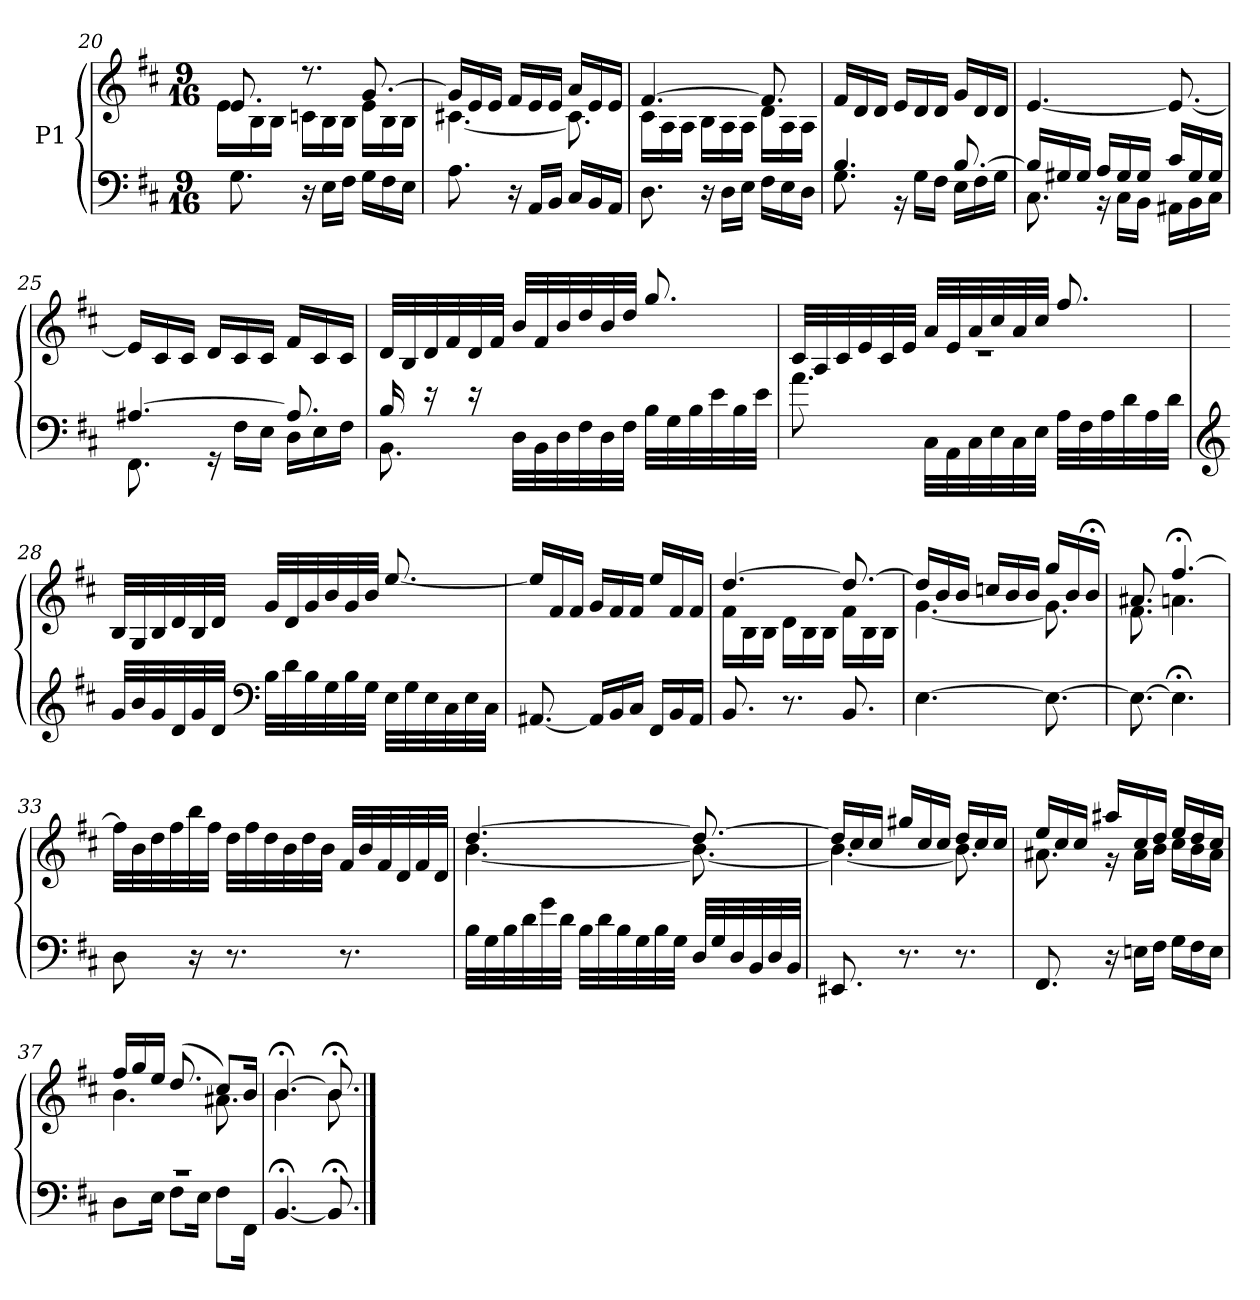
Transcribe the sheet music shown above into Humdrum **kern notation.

**kern	**kern
*part1	*part1
*staff2	*staff1
*I"P1	*
*clefF4	*clefG2
*k[f#c#]	*k[f#c#]
*D:	*D:
*M9/16	*M9/16
=20	=20
*	*^
8.Gi\	8.ei/	16ei\LL
.	.	16Bi\
.	.	16Bi\JJ
16r	8.r	16cni\LL
16Ei\LL	.	16Bi\
16F#i\JJ	.	16Bi\JJ
16Gi\LL	[8.gi/	16ei\LL
16F#i\	.	16Bi\
16Ei\JJ	.	16Bi\JJ
=21	=21	=21
8.Ai\	16gi/LL]	[4.c#Xi\
.	16ei/	.
.	16ei/JJ	.
16r	16f#i/LL	.
16AAi/LL	16ei/	.
16BBi/JJ	16ei/JJ	.
16C#i/LL	16ai/LL	8.c#i\]
16BBi/	16ei/	.
16AAi/JJ	16ei/JJ	.
=22	=22	=22
8.Di\	[4.f#i/	16c#i\LL
.	.	16Ai\
.	.	16Ai\JJ
16r	.	16Bi\LL
16Di\LL	.	16Ai\
16Ei\JJ	.	16Ai\JJ
16F#i\LL	8.f#i/]	16di\LL
16Ei\	.	16Ai\
16Di\JJ	.	16Ai\JJ
*	*v	*v
!!LO:LB:g=z
=23	=23
*^	*
4.Bi/	8.Gi\	16f#i/LL
.	.	16di/
.	.	16di/JJ
.	16r	16ei/LL
.	16Gi\LL	16di/
.	16F#i\JJ	16di/JJ
[8.Bi/	16Ei\LL	16gi/LL
.	16F#i\	16di/
.	16Gi\JJ	16di/JJ
=24	=24	=24
16Bi/LL]	8.C#i\	[4.ei/
16G#Xi/	.	.
16G#i/JJ	.	.
16Ai/LL	16r	.
16G#i/	16C#i\LL	.
16G#i/JJ	16BBi\JJ	.
16c#i/LL	16AA#Xi\LL	8.ei/_
16G#i/	16BBi\	.
16G#i/JJ	16C#i\JJ	.
=25	=25	=25
[4.A#Xi/	8.FF#i\	16ei/LL]
.	.	16c#i/
.	.	16c#i/JJ
.	16r	16di/LL
.	16F#i\LL	16c#i/
.	16Ei\JJ	16c#i/JJ
8.A#i/]	16Di\LL	16f#i/LL
.	16Ei\	16c#i/
.	16F#i\JJ	16c#i/JJ
=26	=26	=26
16Bi/	8.BBi\	32di/LLL
.	.	32Bi/
16r	.	32di/
.	.	32f#i/
16r	.	32di/
.	.	32f#i/JJJ
8.ryy	32Di\LLL	32bi/LLL
.	32BBi\	32f#i/
.	32Di\	32bi/
.	32F#i\	32ddi/
.	32Di\	32bi/
.	32F#i\JJJ	32ddi/JJJ
8.ryy	32Bi\LLL	8.ggi/
.	32Gi\	.
.	32Bi\	.
.	32ei\	.
.	32Bi\	.
.	32ei\JJJ	.
!!LO:LB:g=z
=27	=27	=27
!LO:N:vis=1	!	!
16%9r	8.ai\	32c#i/LLL
.	.	32Ai/
.	.	32c#i/
.	.	32ei/
.	.	32c#i/
.	.	32ei/JJJ
.	32C#i\LLL	32ai/LLL
.	32AAi\	32ei/
.	32C#i\	32ai/
.	32Ei\	32cc#i/
.	32C#i\	32ai/
.	32Ei\JJJ	32cc#i/JJJ
.	32Ai\LLL	8.ff#i/
.	32F#i\	.
.	32Ai\	.
.	32di\	.
.	32Ai\	.
.	32di\JJJ	.
*v	*v	*
=28	=28
*clefG2	*
32gi/LLL	32Bi/LLL
32bi/	32Gi/
32gi/	32Bi/
32di/	32di/
32gi/	32Bi/
32di/JJJ	32di/JJJ
*clefF4	*
32Bi\LLL	32gi/LLL
32di\	32di/
32Bi\	32gi/
32Gi\	32bi/
32Bi\	32gi/
32Gi\JJJ	32bi/JJJ
32Ei\LLL	[8.eei/
32Gi\	.
32Ei\	.
32C#i\	.
32Ei\	.
32C#i\JJJ	.
=29	=29
[8.AA#Xi/	16eei/LL]
.	16f#i/
.	16f#i/JJ
16AA#i/LL]	16gi/LL
16BBi/	16f#i/
16C#i/JJ	16f#i/JJ
16FF#i/LL	16eei/LL
16BBi/	16f#i/
16AA#i/JJ	16f#i/JJ
!!LO:LB:g=z
=30	=30
*	*^
8.BBi/	[4.ddi/	16f#i\LL
.	.	16Bi\
.	.	16Bi\JJ
8.r	.	16di\LL
.	.	16Bi\
.	.	16Bi\JJ
8.BBi/	8.ddi/_	16f#i\LL
.	.	16Bi\
.	.	16Bi\JJ
=31	=31	=31
[4.Ei\	16ddi/LL]	[4.gi\
.	16bi/	.
.	16bi/JJ	.
.	16ccni/LL	.
.	16bi/	.
.	16bi/JJ	.
8.Ei\_	16ggi/LL	8.gi\]
.	16bi/	.
.	16b;i/JJ	.
=32	=32	=32
8.Ei\_	8.a#Xi/	8.f#i\
4.E;i\]	[4.ff#;i/	4.ani\
*	*v	*v
=33	=33
8Di\	32ff#i\LLL]
.	32bi\
.	32ddi\
.	32ff#i\
16r	32bbi\
.	32ff#i\JJJ
8.r	32ddi\LLL
.	32ff#i\
.	32ddi\
.	32bi\
.	32ddi\
.	32bi\JJJ
8.r	32f#i/LLL
.	32bi/
.	32f#i/
.	32di/
.	32f#i/
.	32di/JJJ
!!LO:LB:g=z
=34	=34
*	*^
32Bi\LLL	[4.ddi/	[4.bi\
32Gi\	.	.
32Bi\	.	.
32di\	.	.
32gi\	.	.
32di\JJJ	.	.
32Bi\LLL	.	.
32di\	.	.
32Bi\	.	.
32Gi\	.	.
32Bi\	.	.
32Gi\JJJ	.	.
32Di/LLL	8.ddi/_	8.bi\_
32Gi/	.	.
32Di/	.	.
32BBi/	.	.
32Di/	.	.
32BBi/JJJ	.	.
=35	=35	=35
8.EE#Xi/	16ddi/LL]	4.bi\_
.	16cc#i/	.
.	16cc#i/JJ	.
8.r	16gg#Xi/LL	.
.	16cc#i/	.
.	16cc#i/JJ	.
8.r	16ddi/LL	8.bi\]
.	16cc#i/	.
.	16cc#i/JJ	.
!!LO:PB:g=z	!!
=36	=36	=36
8.FF#i/	16eei/LL	8.a#Xi\
.	16cc#i/	.
.	16cc#i/JJ	.
16r	16aa#Xi/LL	16r
16Eni\LL	16cc#i/	16a#i\LL
16F#i\JJ	16ddi/JJ	16bi\JJ
16Gi\LL	16eei/LL	16cc#i\LL
16F#i\	16ddi/	16bi\
16Ei\JJ	16cc#i/JJ	16a#i\JJ
=37	=37	=37
!LO:N:vis=1	!	!
*^	*	*
16%9r	8Di\L	16ff#i/LL	4.bi\
.	.	16ggi/	.
.	16Ei\Jk	16eei/JJ	.
.	8F#i\L	(8.ddi/	.
.	16Ei\Jk	.	.
.	8F#i\L	8cc#i/L)	8.a#Xi\
.	16FF#i\Jk	16bi/Jk	.
*v	*v	*	*
=38	=38	=38
[4.BB;i/	[4.b;i/	4.bi\
8.BB;i/]	8.b;i/]	8.bi\
*	*v	*v
==	==
*-	*-
